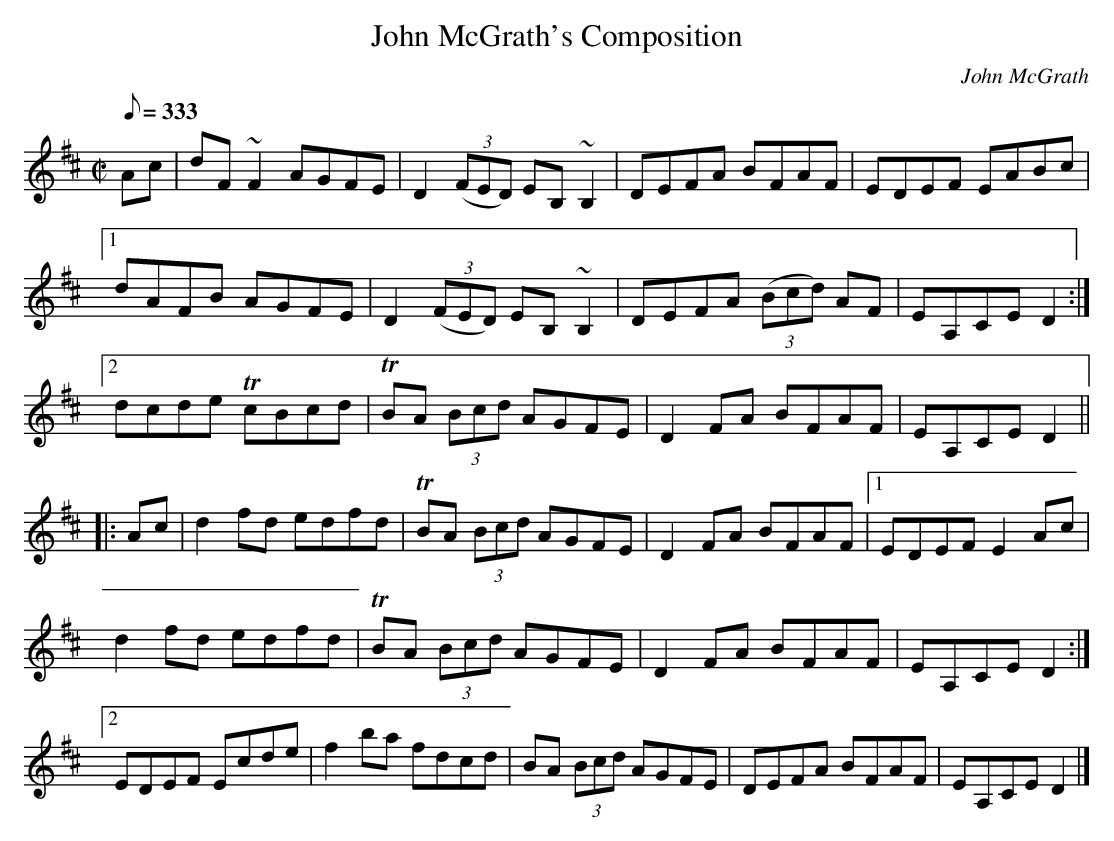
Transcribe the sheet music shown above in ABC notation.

X:1
T:John McGrath's Composition
C:John McGrath
L:1/8
Q:333
M:C|
K:D
Ac|dF ~F2 AGFE|D2 (3(FED) EB,~B,2|DEFA BFAF|EDEF EABc|
[1dAFB AGFE|D2 (3(FED) EB,~B,2|DEFA (3(Bcd) AF|EA,CE D2:|
[2 dcde TcBcd|TBA (3Bcd AGFE|D2 FA BFAF|EA,CE D2||
|:Ac|d2 fd edfd|TBA (3Bcd AGFE|D2 FA BFAF|[1EDEF E2 Ac|
d2 fd edfd|TBA (3Bcd AGFE|D2 FA BFAF|EA,CE D2:|
[2EDEF Ecde|f2 ba fdcd|BA (3Bcd AGFE|DEFA BFAF|EA,CE D2|]
